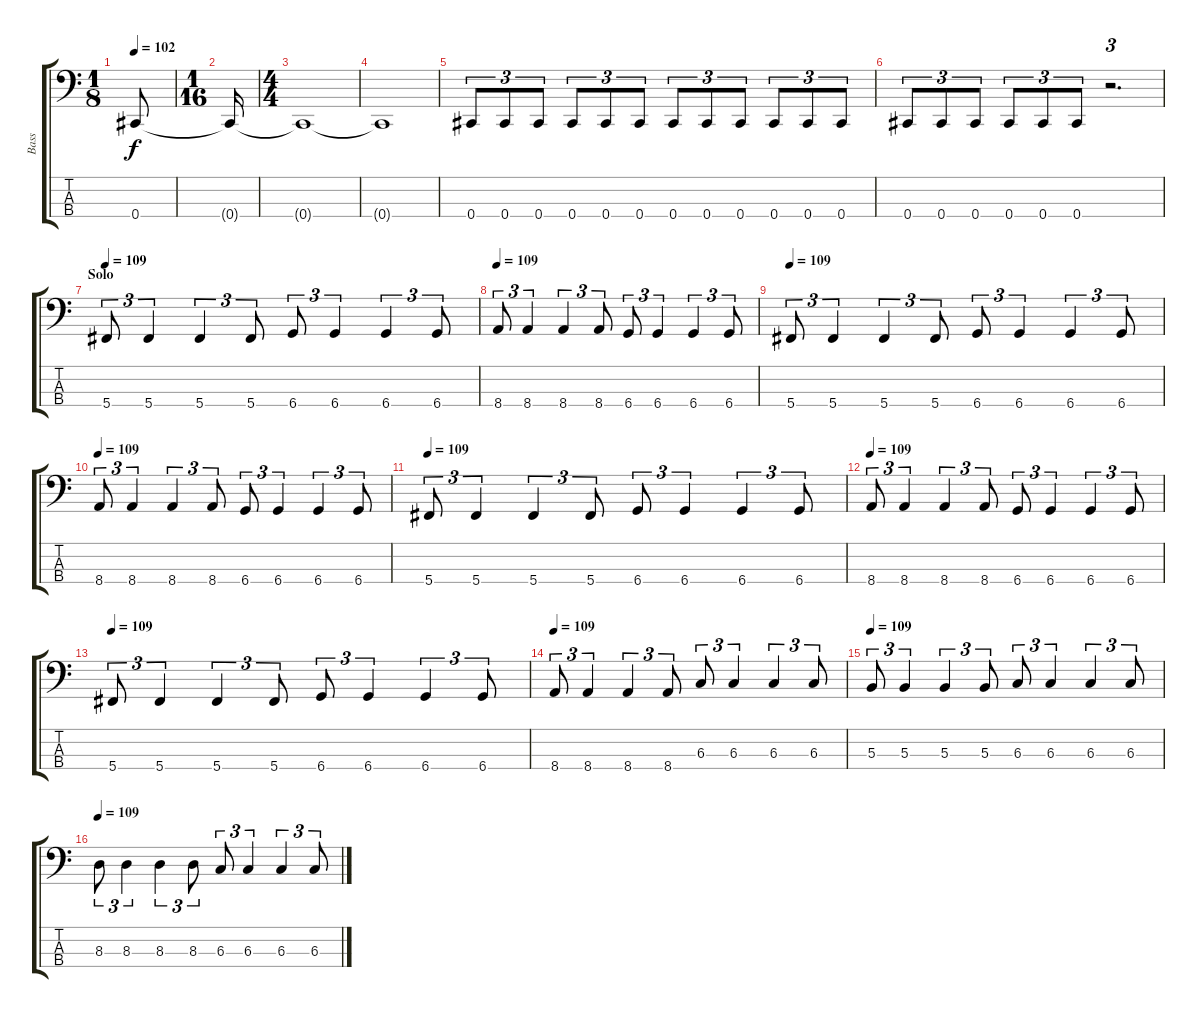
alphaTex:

\track ("Bass" "Bass") {instrument electricbassfinger}
\staff {score tabs}
\tuning (E2 B1 Gb1 Db1) {hide}
\ts (1 8)
\tempo 102
\clef f4
\ks c
0.4.8{dy f} |
\ts (1 16)
0.4{t}.16 |
\ts (4 4)
0.4{t}.1 |
0.4{t}.1 |
0.4.8{tu (3 2)} 0.4.8{tu (3 2)} 0.4.8{tu (3 2)} 0.4.8{tu (3 2)} 0.4.8{tu (3 2)} 0.4.8{tu (3 2)} 0.4.8{tu (3 2)} 0.4.8{tu (3 2)} 0.4.8{tu (3 2)} 0.4.8{tu (3 2)} 0.4.8{tu (3 2)} 0.4.8{tu (3 2)} |
0.4.8{tu (3 2)} 0.4.8{tu (3 2)} 0.4.8{tu (3 2)} 0.4.8{tu (3 2)} 0.4.8{tu (3 2)} 0.4.8{tu (3 2)} r.2{d tu (3 2)} |
\section ("" "Solo")
\tempo 109
5.4.8{tu (3 2)} 5.4.4{tu (3 2)} 5.4.4{tu (3 2)} 5.4.8{tu (3 2)} 6.4.8{tu (3 2)} 6.4.4{tu (3 2)} 6.4.4{tu (3 2)} 6.4.8{tu (3 2)} |
\tempo 109
8.4.8{tu (3 2)} 8.4.4{tu (3 2)} 8.4.4{tu (3 2)} 8.4.8{tu (3 2)} 6.4.8{tu (3 2)} 6.4.4{tu (3 2)} 6.4.4{tu (3 2)} 6.4.8{tu (3 2)} |
\tempo 109
5.4.8{tu (3 2)} 5.4.4{tu (3 2)} 5.4.4{tu (3 2)} 5.4.8{tu (3 2)} 6.4.8{tu (3 2)} 6.4.4{tu (3 2)} 6.4.4{tu (3 2)} 6.4.8{tu (3 2)} |
\tempo 109
8.4.8{tu (3 2)} 8.4.4{tu (3 2)} 8.4.4{tu (3 2)} 8.4.8{tu (3 2)} 6.4.8{tu (3 2)} 6.4.4{tu (3 2)} 6.4.4{tu (3 2)} 6.4.8{tu (3 2)} |
\tempo 109
5.4.8{tu (3 2)} 5.4.4{tu (3 2)} 5.4.4{tu (3 2)} 5.4.8{tu (3 2)} 6.4.8{tu (3 2)} 6.4.4{tu (3 2)} 6.4.4{tu (3 2)} 6.4.8{tu (3 2)} |
\tempo 109
8.4.8{tu (3 2)} 8.4.4{tu (3 2)} 8.4.4{tu (3 2)} 8.4.8{tu (3 2)} 6.4.8{tu (3 2)} 6.4.4{tu (3 2)} 6.4.4{tu (3 2)} 6.4.8{tu (3 2)} |
\tempo 109
5.4.8{tu (3 2)} 5.4.4{tu (3 2)} 5.4.4{tu (3 2)} 5.4.8{tu (3 2)} 6.4.8{tu (3 2)} 6.4.4{tu (3 2)} 6.4.4{tu (3 2)} 6.4.8{tu (3 2)} |
\tempo 109
8.4.8{tu (3 2)} 8.4.4{tu (3 2)} 8.4.4{tu (3 2)} 8.4.8{tu (3 2)} 6.3.8{tu (3 2)} 6.3.4{tu (3 2)} 6.3.4{tu (3 2)} 6.3.8{tu (3 2)} |
\tempo 109
5.3.8{tu (3 2)} 5.3.4{tu (3 2)} 5.3.4{tu (3 2)} 5.3.8{tu (3 2)} 6.3.8{tu (3 2)} 6.3.4{tu (3 2)} 6.3.4{tu (3 2)} 6.3.8{tu (3 2)} |
\tempo 109
8.3.8{tu (3 2)} 8.3.4{tu (3 2)} 8.3.4{tu (3 2)} 8.3.8{tu (3 2)} 6.3.8{tu (3 2)} 6.3.4{tu (3 2)} 6.3.4{tu (3 2)} 6.3.8{tu (3 2)}
